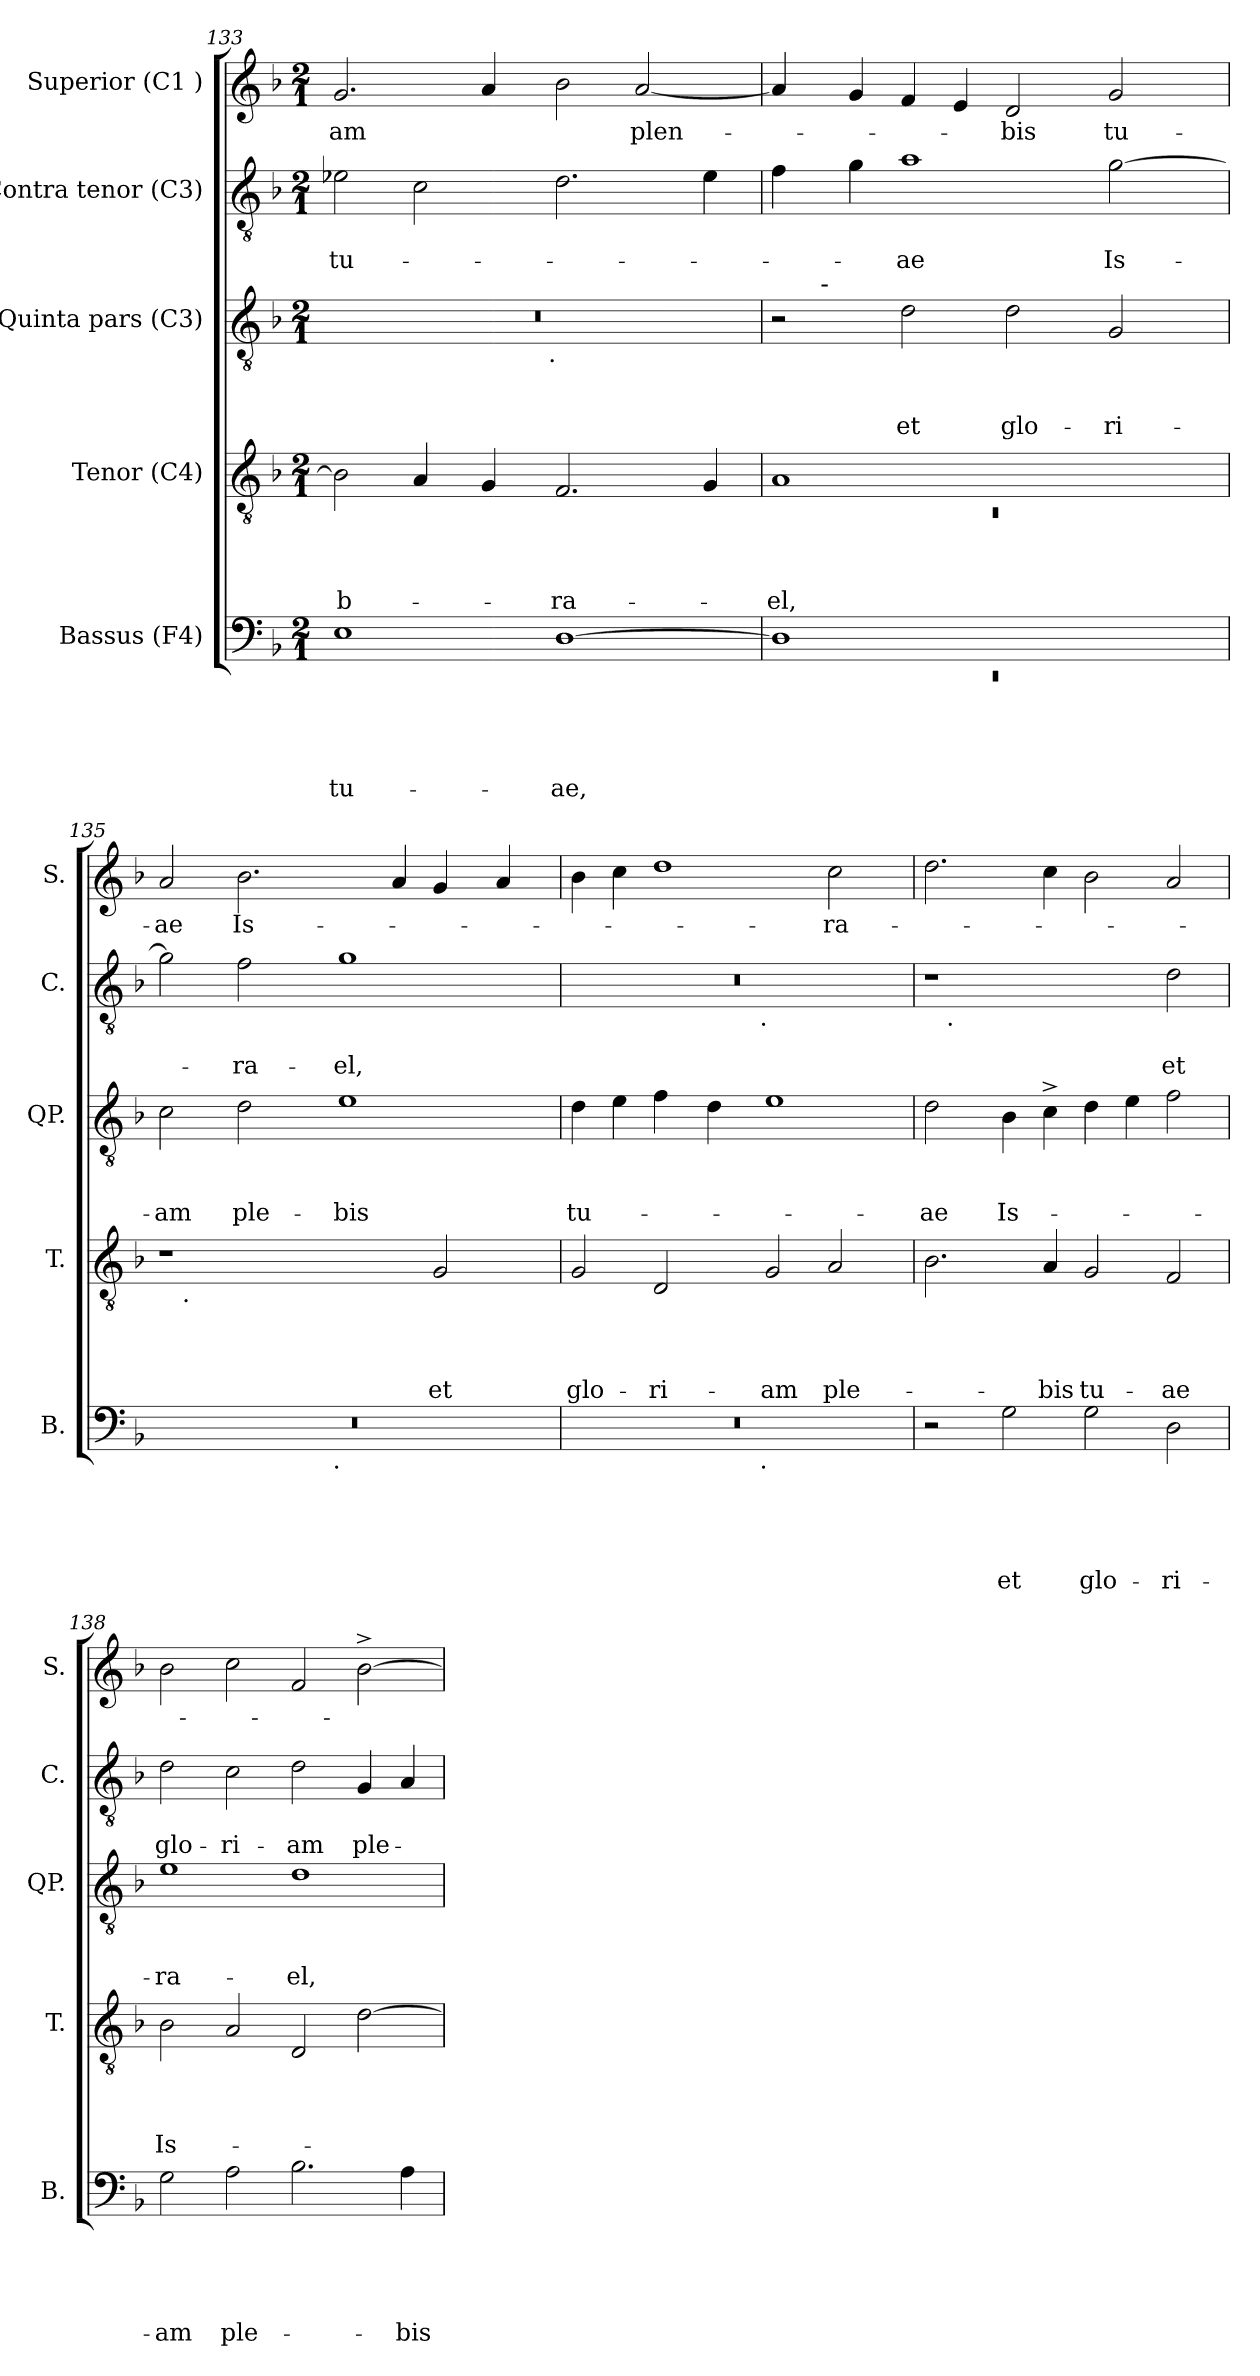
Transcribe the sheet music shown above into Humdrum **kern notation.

**kern	**text	**text	**text	**text	**text	**kern	**text	**text	**text	**text	**kern	**text	**text	**text	**kern	**text	**text	**kern	**text
*part5	*part5	*part5	*part5	*part5	*part5	*part4	*part4	*part4	*part4	*part4	*part3	*part3	*part3	*part3	*part2	*part2	*part2	*part1	*part1
*staff5	*staff5	*staff5	*staff5	*staff5	*staff5	*staff4	*staff4	*staff4	*staff4	*staff4	*staff3	*staff3	*staff3	*staff3	*staff2	*staff2	*staff2	*staff1	*staff1
*I"Bassus (F4)	*	*	*	*	*	*I"Tenor (C4)	*	*	*	*	*I"Quinta pars (C3)	*	*	*	*I"Contra tenor (C3)	*	*	*I"Superior (C1 )	*
*I'B.	*	*	*	*	*	*I'T.	*	*	*	*	*I'QP.	*	*	*	*I'C.	*	*	*I'S.	*
*clefF4	*	*	*	*	*	*clefGv2	*	*	*	*	*clefGv2	*	*	*	*clefGv2	*	*	*clefG2	*
*k[b-]	*	*	*	*	*	*k[b-]	*	*	*	*	*k[b-]	*	*	*	*k[b-]	*	*	*k[b-]	*
*F:	*	*	*	*	*	*F:	*	*	*	*	*F:	*	*	*	*F:	*	*	*F:	*
*M2/1	*	*	*	*	*	*M2/1	*	*	*	*	*M2/1	*	*	*	*M2/1	*	*	*M2/1	*
=133	=133	=133	=133	=133	=133	=133	=133	=133	=133	=133	=133	=133	=133	=133	=133	=133	=133	=133	=133
!	!	!	!	!	!LO:LY:b	!	!	!	!	!LO:LY:b	!	!	!	!	!	!	!LO:LY:b	!	!LO:LY:b
*	*	*	*	*	*	*	*	*	*	*	*^	*	*	*	*	*	*	*	*
1E	.	.	.	.	tu-	2B-\]	.	.	.	-b-	0r	3%2ryy	.	.	.	2e-X\	.	tu-	2.g/	-am
.	.	.	.	.	.	4A/	.	.	.	.	.	.	.	.	.	2c\	.	.	.	.
.	.	.	.	.	.	.	.	.	.	.	.	6ryy	.	.	.	.	.	.	.	.
.	.	.	.	.	.	4G/	.	.	.	.	.	.	.	.	.	.	.	.	4a/	.
.	.	.	.	.	.	.	.	.	.	.	.	12...ryy	.	.	.	.	.	.	.	.
!	!	!	!	!	!	!	!	!	!	!	!	!LO:TX:b:t=.	!	!	!	!	!	!	!	!
.	.	.	.	.	.	.	.	.	.	.	.	3%2ryy	.	.	.	.	.	.	.	.
!	!	!	!	!	!LO:LY:b	!	!	!	!	!LO:LY:b	!	!	!	!	!	!	!	!	!	!
[>1D	.	.	.	.	-ae,	2.F/	.	.	.	-ra-	.	.	.	.	.	2.d\	.	.	2b-\	.
!	!	!	!	!	!	!	!	!	!	!	!	!	!	!	!	!	!	!	!	!LO:LY:b
.	.	.	.	.	.	.	.	.	.	.	.	.	.	.	.	.	.	.	[>2a/	plen-
.	.	.	.	.	.	.	.	.	.	.	.	3ryy	.	.	.	.	.	.	.	.
.	.	.	.	.	.	4G/	.	.	.	.	.	.	.	.	.	4e-\	.	.	.	.
.	.	.	.	.	.	.	.	.	.	.	.	96ryy	.	.	.	.	.	.	.	.
!!LO:PB:g=z
=134	=134	=134	=134	=134	=134	=134	=134	=134	=134	=134	=134	=134	=134	=134	=134	=134	=134	=134	=134	=134
*^	*	*	*	*	*	*^	*	*	*	*	*	*	*	*	*	*	*	*	*	*
!	!LO:N:vis=1	!	!	!	!	!	!	!LO:N:vis=1	!	!	!	!LO:LY:b	!	!	!	!	!	!	!	!	!	!
1D]	0rEE	.	.	.	.	.	1A	0rC	.	.	.	-el,	2r	8ryy	.	.	.	4f\	.	.	4a/]	.
.	.	.	.	.	.	.	.	.	.	.	.	.	.	32ryy	.	.	.	.	.	.	.	.
!	!	!	!	!	!	!	!	!	!	!	!	!	!	!LO:TX:a:t=-	!	!	!	!	!	!	!	!
.	.	.	.	.	.	.	.	.	.	.	.	.	.	1ryy	.	.	.	.	.	.	.	.
.	.	.	.	.	.	.	.	.	.	.	.	.	.	.	.	.	.	4g\	.	.	4g/	.
!	!	!	!	!	!	!	!	!	!	!	!	!	!	!	!	!	!LO:LY:b	!	!	!LO:LY:b	!	!
.	.	.	.	.	.	.	.	.	.	.	.	.	2d\	.	.	.	et	1a	.	-ae	4f/	.
.	.	.	.	.	.	.	.	.	.	.	.	.	.	.	.	.	.	.	.	.	4e/	.
!	!	!	!	!	!	!	!	!	!	!	!	!	!	!	!	!	!LO:LY:b	!	!	!	!	!LO:LY:b
1ryy	.	.	.	.	.	.	1ryy	.	.	.	.	.	2d\	.	.	.	glo-	.	.	.	2d/	-bis
.	.	.	.	.	.	.	.	.	.	.	.	.	.	2ryy	.	.	.	.	.	.	.	.
!	!	!	!	!	!	!	!	!	!	!	!	!	!	!	!	!	!LO:LY:b	!	!	!LO:LY:b	!	!LO:LY:b
.	.	.	.	.	.	.	.	.	.	.	.	.	2G/	.	.	.	-ri-	[>2g\	.	Is-	2g/	tu-
.	.	.	.	.	.	.	.	.	.	.	.	.	.	4ryy	.	.	.	.	.	.	.	.
.	.	.	.	.	.	.	.	.	.	.	.	.	.	16.ryy	.	.	.	.	.	.	.	.
=135	=135	=135	=135	=135	=135	=135	=135	=135	=135	=135	=135	=135	=135	=135	=135	=135	=135	=135	=135	=135	=135	=135
!	!	!	!	!	!	!	!	!	!	!	!	!	!	!	!	!	!LO:LY:b	!	!	!	!	!LO:LY:b
*	*	*	*	*	*	*	*	*	*	*	*	*	*v	*v	*	*	*	*	*	*	*	*
0r	3%2ryy	.	.	.	.	.	1r	16.ryy	.	.	.	.	2c\	.	.	-am	2g\]	.	.	2a/	-ae
!	!	!	!	!	!	!	!	!LO:TX:b:t=.	!	!	!	!	!	!	!	!	!	!	!	!	!
.	.	.	.	.	.	.	.	1ryy	.	.	.	.	.	.	.	.	.	.	.	.	.
!	!	!	!	!	!	!	!	!	!	!	!	!	!	!	!	!LO:LY:b	!	!	!LO:LY:b	!	!LO:LY:b
.	.	.	.	.	.	.	.	.	.	.	.	.	2d\	.	.	ple-	2f\	.	-ra-	2.b-\	Is-
.	6ryy	.	.	.	.	.	.	.	.	.	.	.	.	.	.	.	.	.	.	.	.
.	12...ryy	.	.	.	.	.	.	.	.	.	.	.	.	.	.	.	.	.	.	.	.
!	!LO:TX:b:t=.	!	!	!	!	!	!	!	!	!	!	!	!	!	!	!	!	!	!	!	!
.	3%2ryy	.	.	.	.	.	.	.	.	.	.	.	.	.	.	.	.	.	.	.	.
!	!	!	!	!	!	!	!	!	!	!	!	!	!	!	!	!LO:LY:b	!	!	!LO:LY:b	!	!
.	.	.	.	.	.	.	2ryy	.	.	.	.	.	1e	.	.	-bis	1g	.	-el,	.	.
.	.	.	.	.	.	.	.	2ryy	.	.	.	.	.	.	.	.	.	.	.	.	.
.	.	.	.	.	.	.	.	.	.	.	.	.	.	.	.	.	.	.	.	4a/	.
!	!	!	!	!	!	!	!	!	!	!	!	!LO:LY:b	!	!	!	!	!	!	!	!	!
.	.	.	.	.	.	.	2G/	.	.	.	.	et	.	.	.	.	.	.	.	4g/	.
.	.	.	.	.	.	.	.	4ryy	.	.	.	.	.	.	.	.	.	.	.	.	.
.	3ryy	.	.	.	.	.	.	.	.	.	.	.	.	.	.	.	.	.	.	.	.
.	.	.	.	.	.	.	.	.	.	.	.	.	.	.	.	.	.	.	.	4a/	.
.	.	.	.	.	.	.	.	8ryy	.	.	.	.	.	.	.	.	.	.	.	.	.
.	.	.	.	.	.	.	.	32ryy	.	.	.	.	.	.	.	.	.	.	.	.	.
.	96ryy	.	.	.	.	.	.	.	.	.	.	.	.	.	.	.	.	.	.	.	.
=136	=136	=136	=136	=136	=136	=136	=136	=136	=136	=136	=136	=136	=136	=136	=136	=136	=136	=136	=136	=136	=136
!	!	!	!	!	!	!	!	!	!	!	!	!LO:LY:b	!	!	!	!LO:LY:b	!	!	!	!	!
*	*	*	*	*	*	*	*v	*v	*	*	*	*	*	*	*	*	*^	*	*	*	*
0r	3%2ryy	.	.	.	.	.	2G/	.	.	.	glo-	4d\	.	.	tu-	0r	3%2ryy	.	.	4b-\	.
.	.	.	.	.	.	.	.	.	.	.	.	4e\	.	.	.	.	.	.	.	4cc\	.
!	!	!	!	!	!	!	!	!	!	!	!LO:LY:b	!	!	!	!	!	!	!	!	!	!
.	.	.	.	.	.	.	2D/	.	.	.	-ri-	4f\	.	.	.	.	.	.	.	1dd	.
.	6ryy	.	.	.	.	.	.	.	.	.	.	.	.	.	.	.	6ryy	.	.	.	.
.	.	.	.	.	.	.	.	.	.	.	.	4d\	.	.	.	.	.	.	.	.	.
.	12...ryy	.	.	.	.	.	.	.	.	.	.	.	.	.	.	.	12...ryy	.	.	.	.
!	!	!	!	!	!	!	!	!	!	!	!	!	!	!	!	!	!LO:TX:b:t=.	!	!	!	!
!	!LO:TX:b:t=.	!	!	!	!	!	!	!	!	!	!	!	!	!	!	!	!	!	!	!	!
.	3%2ryy	.	.	.	.	.	.	.	.	.	.	.	.	.	.	.	3%2ryy	.	.	.	.
!	!	!	!	!	!	!	!	!	!	!	!LO:LY:b	!	!	!	!	!	!	!	!	!	!
.	.	.	.	.	.	.	2G/	.	.	.	-am	1e	.	.	.	.	.	.	.	.	.
!	!	!	!	!	!	!	!	!	!	!	!LO:LY:b	!	!	!	!	!	!	!	!	!	!LO:LY:b
.	.	.	.	.	.	.	2A/	.	.	.	ple-	.	.	.	.	.	.	.	.	2cc\	-ra-
.	3ryy	.	.	.	.	.	.	.	.	.	.	.	.	.	.	.	3ryy	.	.	.	.
.	96ryy	.	.	.	.	.	.	.	.	.	.	.	.	.	.	.	96ryy	.	.	.	.
=137	=137	=137	=137	=137	=137	=137	=137	=137	=137	=137	=137	=137	=137	=137	=137	=137	=137	=137	=137	=137	=137
!	!	!	!	!	!	!	!	!	!	!	!	!	!	!	!LO:LY:b	!	!	!	!	!	!
*v	*v	*	*	*	*	*	*	*	*	*	*	*	*	*	*	*	*	*	*	*	*
2r	.	.	.	.	.	2.B-\	.	.	.	.	2d\	.	.	-ae	1r	12ryy	.	.	2.dd\	.
!	!	!	!	!	!	!	!	!	!	!	!	!	!	!	!	!LO:TX:b:t=.	!	!	!	!
.	.	.	.	.	.	.	.	.	.	.	.	.	.	.	.	3%2ryy	.	.	.	.
!	!	!	!	!	!LO:LY:b	!	!	!	!	!	!	!	!	!LO:LY:b	!	!	!	!	!	!
2G\	.	.	.	.	et	.	.	.	.	.	4B-\	.	.	Is-	.	.	.	.	.	.
!	!	!	!	!	!	!	!	!	!	!LO:LY:b	!	!	!	!	!	!	!	!	!	!
.	.	.	.	.	.	4A/	.	.	.	-bis	4c^>\	.	.	.	.	3%2...ryy	.	.	4cc\	.
!	!	!	!	!	!LO:LY:b	!	!	!	!	!LO:LY:b	!	!	!	!	!	!	!	!	!	!
2G\	.	.	.	.	glo-	2G/	.	.	.	tu-	4d\	.	.	.	2ryy	.	.	.	2b-\	.
.	.	.	.	.	.	.	.	.	.	.	4e\	.	.	.	.	.	.	.	.	.
!	!	!	!	!	!LO:LY:b	!	!	!	!	!LO:LY:b	!	!	!	!	!	!	!	!LO:LY:b	!	!
2D\	.	.	.	.	-ri-	2F/	.	.	.	-ae	2f\	.	.	.	2d\	.	.	et	2a/	.
!!LO:LB:g=z
=138	=138	=138	=138	=138	=138	=138	=138	=138	=138	=138	=138	=138	=138	=138	=138	=138	=138	=138	=138	=138
!	!	!	!	!	!LO:LY:b	!	!	!	!	!LO:LY:b	!	!	!	!LO:LY:b:rj	!	!	!	!LO:LY:b	!	!
*	*	*	*	*	*	*	*	*	*	*	*	*	*	*	*v	*v	*	*	*	*
2G\	.	.	.	.	-am	2B-\	.	.	.	Is-	1e	.	.	-ra-	2d\	.	glo-	2b-\	.
!	!	!	!	!	!LO:LY:b	!	!	!	!	!	!	!	!	!	!	!	!LO:LY:b	!	!
2A\	.	.	.	.	ple-	2A/	.	.	.	.	.	.	.	.	2c\	.	-ri-	2cc\	.
!	!	!	!	!	!	!	!	!	!	!	!	!	!	!LO:LY:b	!	!	!LO:LY:b	!	!
2.B-\	.	.	.	.	.	2D/	.	.	.	.	1d	.	.	-el,	2d\	.	-am	2f/	.
!	!	!	!	!	!	!	!	!	!	!	!	!	!	!	!	!	!LO:LY:b	!	!
.	.	.	.	.	.	[>2d\	.	.	.	.	.	.	.	.	4G/	.	ple-	[>2b-^>\	.
!	!	!	!	!	!LO:LY:b	!	!	!	!	!	!	!	!	!	!	!	!	!	!
4A\	.	.	.	.	-bis	.	.	.	.	.	.	.	.	.	4A/	.	.	.	.
=	=	=	=	=	=	=	=	=	=	=	=	=	=	=	=	=	=	=	=
*-	*-	*-	*-	*-	*-	*-	*-	*-	*-	*-	*-	*-	*-	*-	*-	*-	*-	*-	*-
